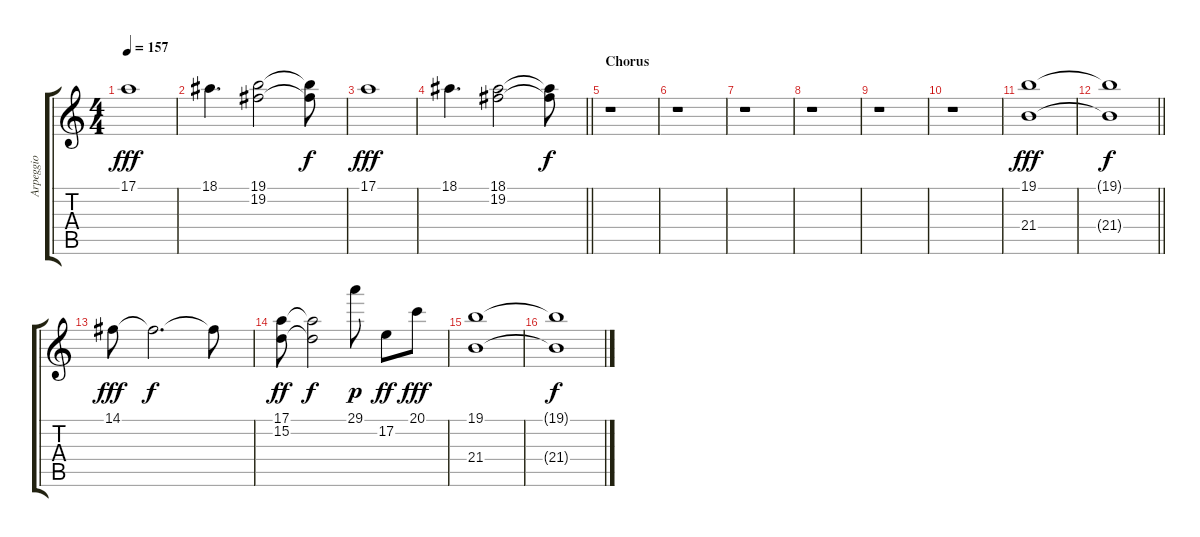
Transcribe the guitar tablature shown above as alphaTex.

\track ("Arpeggio" "Arpeggio") {instrument lead1square}
\staff {score tabs}
\tuning (E4 B3 G3 D3 A2 E2) {hide}
\ts (4 4)
\tempo 157
\clef g2
\ks c
17.1.1{dy fff} |
18.1.4{d} (19.1 19.2).2 (19.1{t} 19.2{t}).8{dy f} |
17.1.1{dy fff} |
\barLineRight lightlight
18.1.4{d} (18.1 19.2).2 (18.1{t} 19.2{t}).8{dy f} |
\section ("" "Chorus")
r.1 |
r.1 |
r.1 |
r.1 |
r.1 |
r.1 |
(19.1 21.4).1{dy fff} |
\barLineRight lightlight
(19.1{t} 21.4{t}).1{dy f} |
14.1.8{dy fff} 14.1{t}.2{d dy f} 14.1{t}.8 |
(17.1 15.2).8{dy ff} (17.1{t} 15.2{t}).2{dy f} 29.1.8{dy p} 17.2.8{dy ff} 20.1.8{dy fff} |
(19.1 21.4).1 |
(19.1{t} 21.4{t}).1{dy f}
